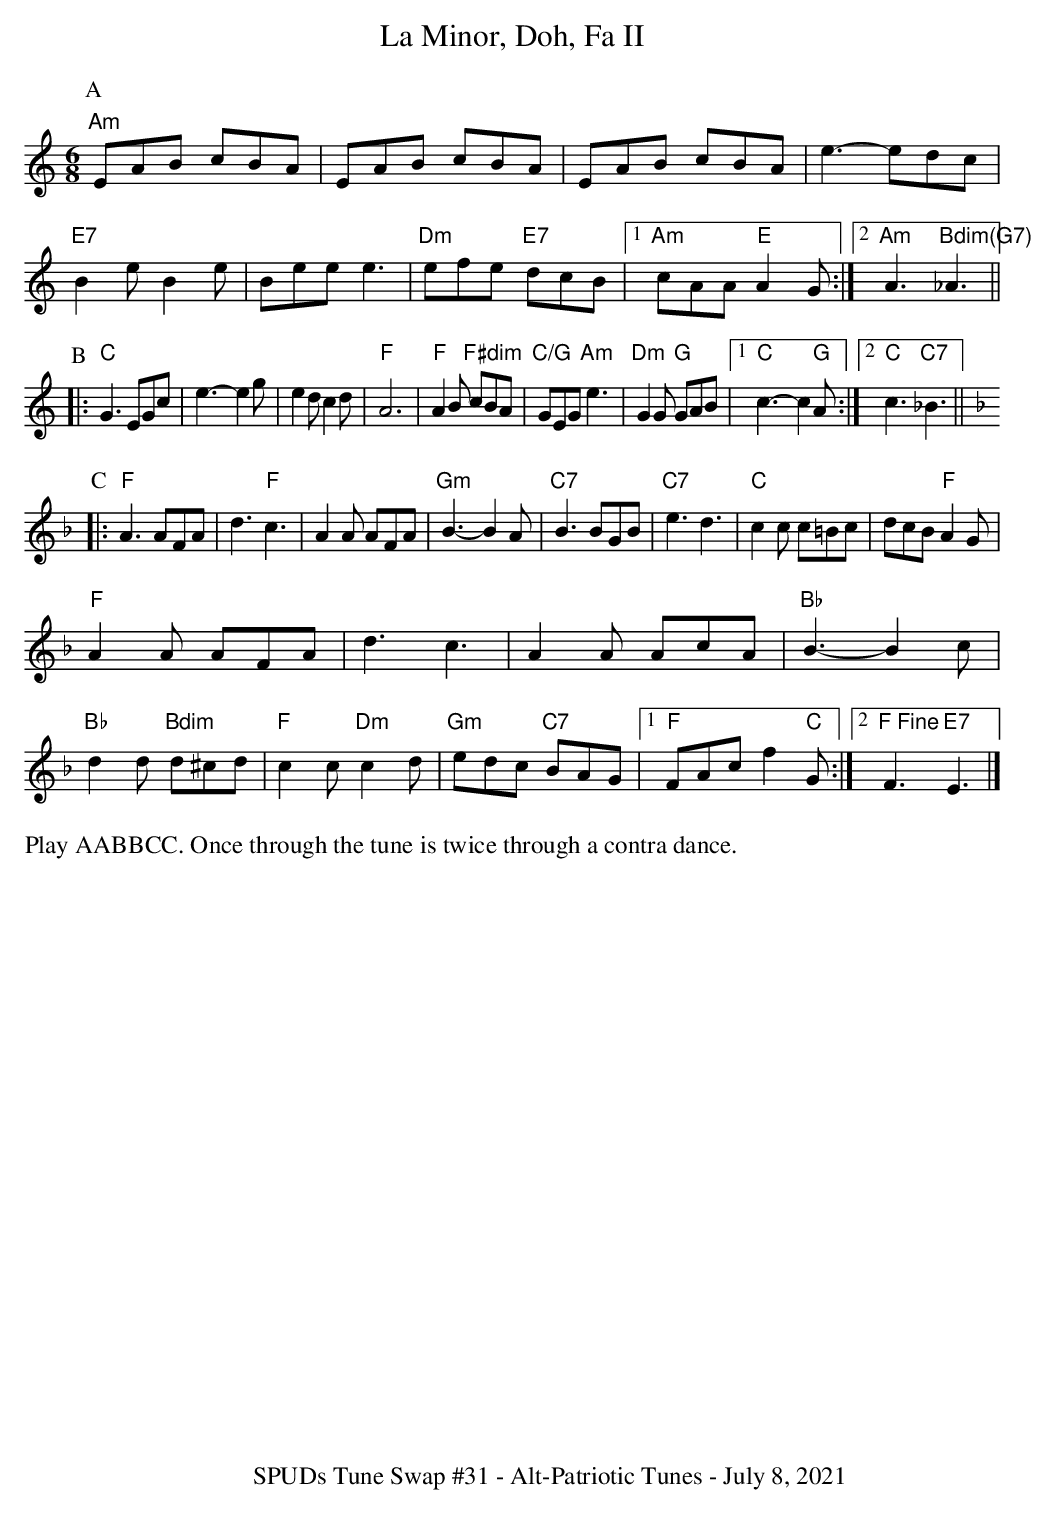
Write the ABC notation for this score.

X:1
T:La Minor, Doh, Fa II
M:6/8
L:1/8
K:Am
P:A
"Am"EAB cBA|EAB cBA|EAB cBA|e3-edc|\
"E7"B2e B2e | Bee e3 | "Dm"efe "E7"dcB |1 "Am"cAA "E"A2G:|2 "Am"A3 "Bdim(G7)"_A3 ||
K: C
P: B
|: "C"G3 EGc | e3-e2 g | e2d c2d | "F"A6 |\
"F" A2B "F#dim"cBA | "C/G"GEG "Am"e3 | "Dm"G2G "G"GAB |1 "C"c3-c2 "G"A :|2 "C"c3 "C7"_B3||
K: F
P: C
|: "F" A3 AFA | d3 "F"c3 | A2A AFA| "Gm" B3-B2 A |\
"C7" B3 BGB | "C7"e3 d3 | "C"c2c c=Bc | dcB "F"A2G |
"F" A2A AFA | d3 c3 | A2A AcA | "Bb"B3-B2 c |\
"Bb" d2d "Bdim"d^cd | "F "c2c "Dm"c2d | "Gm"edc "C7" BAG |1"F"FAc f2 "C" G :|2"F Fine" F3 "E7"E3 |]
